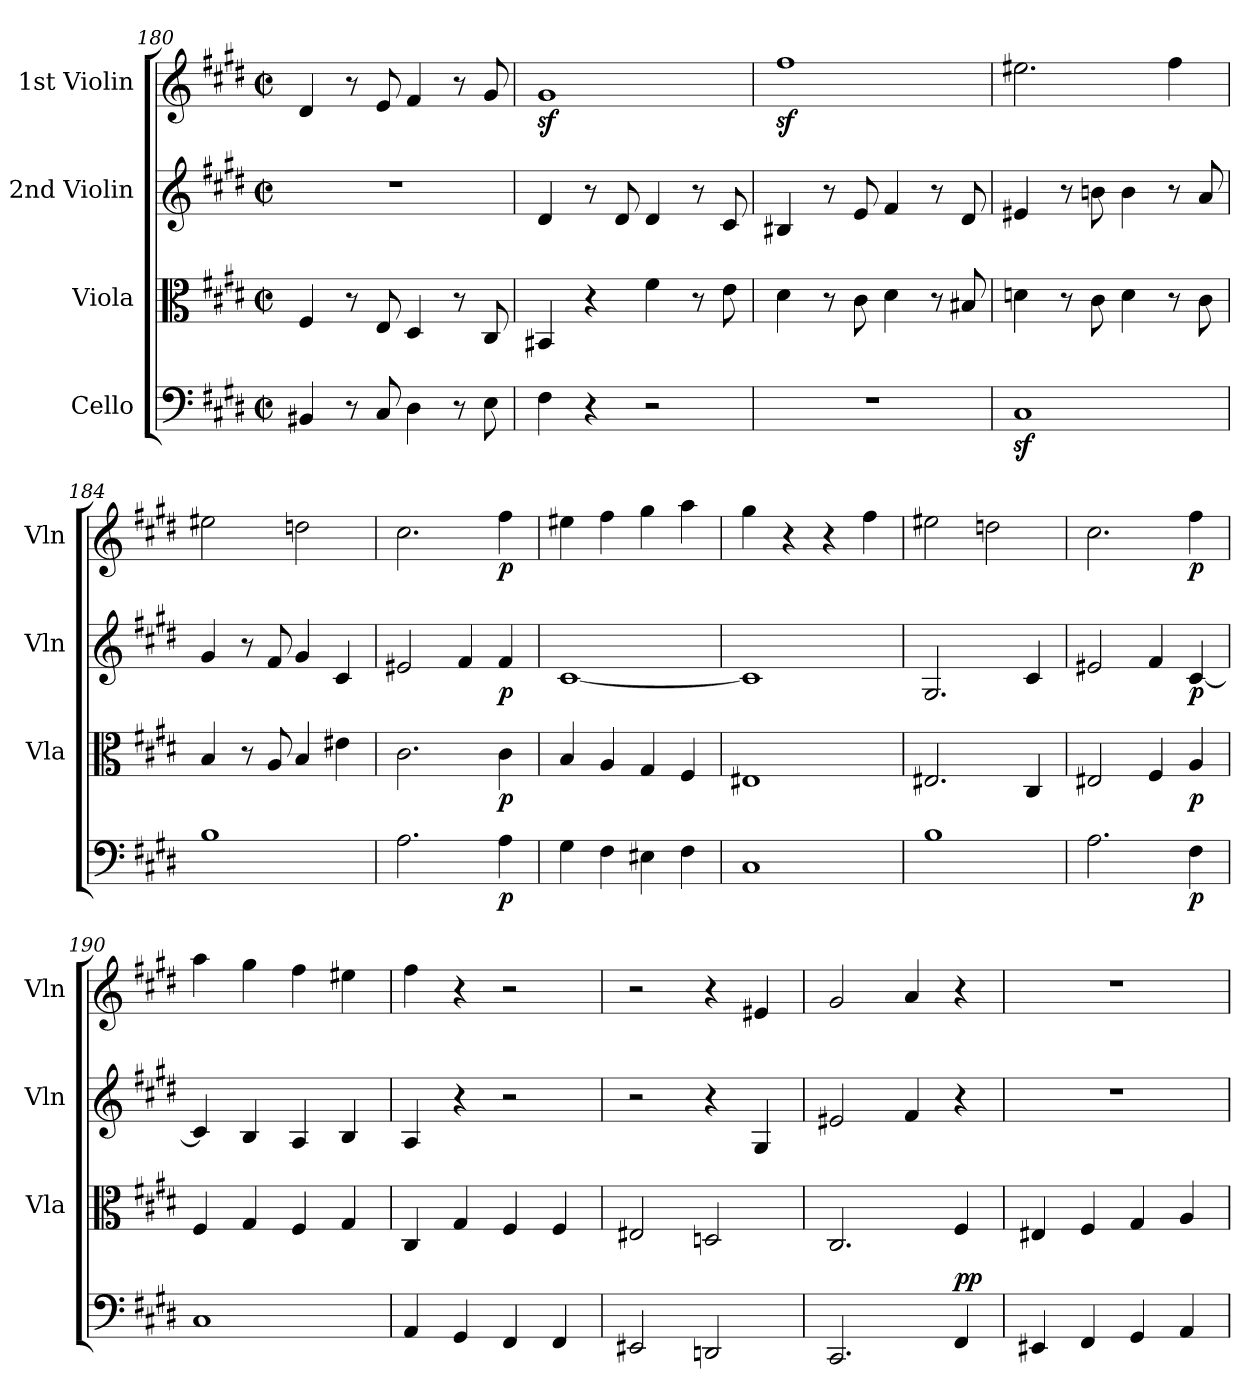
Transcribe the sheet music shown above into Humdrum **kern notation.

**kern	**dynam	**kern	**dynam	**kern	**dynam	**kern	**dynam
*part4	*part4	*part3	*part3	*part2	*part2	*part1	*part1
*staff4	*staff4	*staff3	*staff3	*staff2	*staff2	*staff1	*staff1
*I"Cello	*	*I"Viola	*	*I"2nd Violin	*	*I"1st Violin	*
*	*	*I'Vla	*	*I'Vln	*	*I'Vln	*
*clefF4	*	*clefC3	*	*clefG2	*	*clefG2	*
*k[f#c#g#d#]	*	*k[f#c#g#d#]	*	*k[f#c#g#d#]	*	*k[f#c#g#d#]	*
*c#:	*	*c#:	*	*c#:	*	*c#:	*
*M2/2	*	*M2/2	*	*M2/2	*	*M2/2	*
*met(c|)	*	*met(c|)	*	*met(c|)	*	*met(c|)	*
=180	=180	=180	=180	=180	=180	=180	=180
4BB#X/	.	4F#/	.	1r	.	4d#/	.
8r	.	8r	.	.	.	8r	.
8C#/	.	8E/	.	.	.	8e/	.
4D#\	.	4D#/	.	.	.	4f#/	.
8r	.	8r	.	.	.	8r	.
8E\	.	8C#/	.	.	.	8g#/	.
!!LO:PB:g=z
=181	=181	=181	=181	=181	=181	=181	=181
4F#\	.	4BB#X/	.	4d#/	.	1g#z<	.
4r	.	4r	.	8r	.	.	.
.	.	.	.	8d#/	.	.	.
2r	.	4f#\	.	4d#/	.	.	.
.	.	8r	.	8r	.	.	.
.	.	8e\	.	8c#/	.	.	.
=182	=182	=182	=182	=182	=182	=182	=182
1r	.	4d#\	.	4B#X/	.	1ff#z<	.
.	.	8r	.	8r	.	.	.
.	.	8c#\	.	8e/	.	.	.
.	.	4d#\	.	4f#/	.	.	.
.	.	8r	.	8r	.	.	.
.	.	8B#X/	.	8d#/	.	.	.
=183	=183	=183	=183	=183	=183	=183	=183
1C#z<	.	4dn\	.	4e#X/	.	2.ee#X\	.
.	.	8r	.	8r	.	.	.
.	.	8c#\	.	8bn\	.	.	.
.	.	4d\	.	4b\	.	.	.
.	.	8r	.	8r	.	4ff#\	.
.	.	8c#\	.	8a/	.	.	.
=184	=184	=184	=184	=184	=184	=184	=184
1B	.	4B/	.	4g#/	.	2ee#X\	.
.	.	8r	.	8r	.	.	.
.	.	8A/	.	8f#/	.	.	.
.	.	4B/	.	4g#/	.	2ddn\	.
.	.	4e#X\	.	4c#/	.	.	.
=185	=185	=185	=185	=185	=185	=185	=185
2.A\	.	2.c#\	.	2e#X/	.	2.cc#\	.
.	.	.	.	4f#/	.	.	.
!	!LO:DY:b	!	!LO:DY:b	!	!LO:DY:b	!	!LO:DY:b
4A\	p	4c#\	p	4f#/	p	4ff#\	p
!!LO:LB:g=z
=186	=186	=186	=186	=186	=186	=186	=186
4G#\	.	4B/	.	[1c#	.	4ee#X\	.
4F#\	.	4A/	.	.	.	4ff#\	.
4E#X\	.	4G#/	.	.	.	4gg#\	.
4F#\	.	4F#/	.	.	.	4aa\	.
=187	=187	=187	=187	=187	=187	=187	=187
1C#	.	1E#X	.	1c#]	.	4gg#\	.
.	.	.	.	.	.	4r	.
.	.	.	.	.	.	4r	.
.	.	.	.	.	.	4ff#\	.
=188	=188	=188	=188	=188	=188	=188	=188
1B	.	2.E#X/	.	2.G#/	.	2ee#X\	.
.	.	.	.	.	.	2ddn\	.
.	.	4C#/	.	4c#/	.	.	.
!!LO:LB:g=z
=189	=189	=189	=189	=189	=189	=189	=189
2.A\	.	2E#X/	.	2e#X/	.	2.cc#\	.
.	.	4F#/	.	4f#/	.	.	.
!	!LO:DY:b	!	!LO:DY:b	!	!LO:DY:b	!	!LO:DY:b
4F#\	p	4A/	p	[4c#/	p	4ff#\	p
=190	=190	=190	=190	=190	=190	=190	=190
1C#	.	4F#/	.	4c#/]	.	4aa\	.
.	.	4G#/	.	4B/	.	4gg#\	.
.	.	4F#/	.	4A/	.	4ff#\	.
.	.	4G#/	.	4B/	.	4ee#X\	.
=191	=191	=191	=191	=191	=191	=191	=191
4AA/	.	4C#/	.	4A/	.	4ff#\	.
4GG#/	.	4G#/	.	4r	.	4r	.
4FF#/	.	4F#/	.	2r	.	2r	.
4FF#/	.	4F#/	.	.	.	.	.
=192	=192	=192	=192	=192	=192	=192	=192
2EE#X/	.	2E#X/	.	2r	.	2r	.
2DDn/	.	2Dn/	.	4r	.	4r	.
.	.	.	.	4G#/	.	4e#X/	.
=193	=193	=193	=193	=193	=193	=193	=193
2.CC#/	.	2.C#/	.	2e#X/	.	2g#/	.
.	.	.	.	4f#/	.	4a/	.
!	!LO:DY:b	!	!	!	!	!	!
!	!LO:DY:n=1:a	!	!	!	!	!	!
4FF#/	p p	4F#/	.	4r	.	4r	.
=194	=194	=194	=194	=194	=194	=194	=194
4EE#X/	.	4E#X/	.	1r	.	1r	.
4FF#/	.	4F#/	.	.	.	.	.
4GG#/	.	4G#/	.	.	.	.	.
4AA/	.	4A/	.	.	.	.	.
=	=	=	=	=	=	=	=
*-	*-	*-	*-	*-	*-	*-	*-
